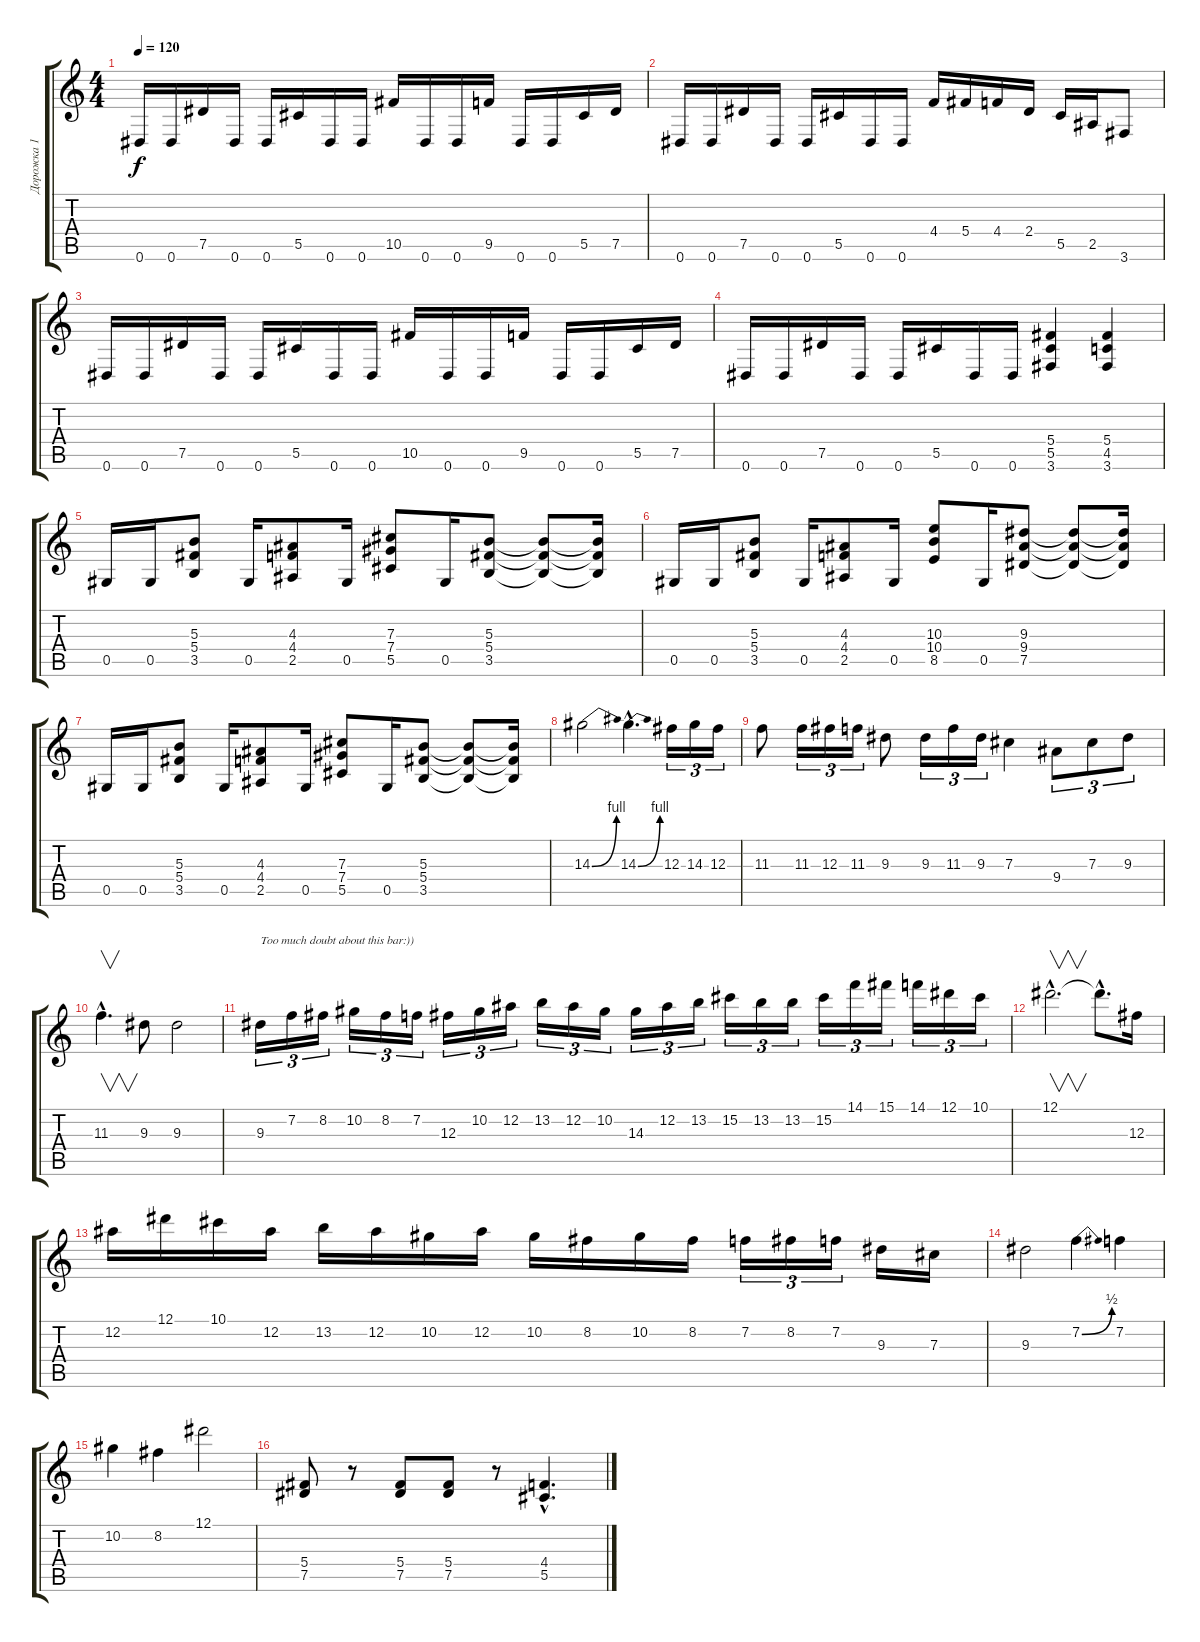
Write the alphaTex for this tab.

\track ("Дорожка 1" "Дорожка 1") {instrument distortionguitar}
\staff {score tabs}
\tuning (Eb4 Bb3 Gb3 Db3 Ab2 Eb2) {hide}
\ts (4 4)
\tempo 120
\clef g2
\ks c
0.6.16{dy f} 0.6.16 7.5.16 0.6.16 0.6.16 5.5.16 0.6.16 0.6.16 10.5.16 0.6.16 0.6.16 9.5.16 0.6.16 0.6.16 5.5.16 7.5.16 |
0.6.16 0.6.16 7.5.16 0.6.16 0.6.16 5.5.16 0.6.16 0.6.16 4.4.16 5.4.16 4.4.16 2.4.16 5.5.16 2.5.16 3.6.8 |
0.6.16 0.6.16 7.5.16 0.6.16 0.6.16 5.5.16 0.6.16 0.6.16 10.5.16 0.6.16 0.6.16 9.5.16 0.6.16 0.6.16 5.5.16 7.5.16 |
0.6.16 0.6.16 7.5.16 0.6.16 0.6.16 5.5.16 0.6.16 0.6.16 (5.4 5.5 3.6).4 (5.4 4.5 3.6).4 |
0.5.16 0.5.16 (5.3 5.4 3.5).8 0.5.16 (4.3 4.4 2.5).8 0.5.16 (7.3 7.4 5.5).8 0.5.16 (5.3 5.4 3.5).8 (5.3{t} 5.4{t} 3.5{t}).8 (5.3{t} 5.4{t} 3.5{t}).16 |
0.5.16 0.5.16 (5.3 5.4 3.5).8 0.5.16 (4.3 4.4 2.5).8 0.5.16 (10.3 10.4 8.5).8 0.5.16 (9.3 9.4 7.5).8 (9.3{t} 9.4{t} 7.5{t}).8 (9.3{t} 9.4{t} 7.5{t}).16 |
0.5.16 0.5.16 (5.3 5.4 3.5).8 0.5.16 (4.3 4.4 2.5).8 0.5.16 (7.3 7.4 5.5).8 0.5.16 (5.3 5.4 3.5).8 (5.3{t} 5.4{t} 3.5{t}).8 (5.3{t} 5.4{t} 3.5{t}).16 |
14.3{be (bend 0 0 60 4)}.2 14.3{be (bend 0 0 60 4) hac}.4{d} 12.3.16{tu (3 2)} 14.3.16{tu (3 2)} 12.3.16{tu (3 2)} |
11.3.8 11.3.16{tu (3 2)} 12.3.16{tu (3 2)} 11.3.16{tu (3 2)} 9.3.8 9.3.16{tu (3 2)} 11.3.16{tu (3 2)} 9.3.16{tu (3 2)} 7.3.4 9.4.8{tu (3 2)} 7.3.8{tu (3 2)} 9.3.8{tu (3 2)} |
11.3{hac}.4{v d} 9.3.8 9.3.2 |
9.3.16{tu (3 2) txt "Too much doubt about this bar:))"} 7.2.16{tu (3 2)} 8.2.16{tu (3 2)} 10.2.16{tu (3 2)} 8.2.16{tu (3 2)} 7.2.16{tu (3 2)} 12.3.16{tu (3 2)} 10.2.16{tu (3 2)} 12.2.16{tu (3 2)} 13.2.16{tu (3 2)} 12.2.16{tu (3 2)} 10.2.16{tu (3 2)} 14.3.16{tu (3 2)} 12.2.16{tu (3 2)} 13.2.16{tu (3 2)} 15.2.16{tu (3 2)} 13.2.16{tu (3 2)} 13.2.16{tu (3 2)} 15.2.16{tu (3 2)} 14.1.16{tu (3 2)} 15.1.16{tu (3 2)} 14.1.16{tu (3 2)} 12.1.16{tu (3 2)} 10.1.16{tu (3 2)} |
12.1{hac}.2{v d} 12.1{hac t}.8{d} 12.3.16 |
12.2.16 12.1.16 10.1.16 12.2.16 13.2.16 12.2.16 10.2.16 12.2.16 10.2.16 8.2.16 10.2.16 8.2.16 7.2.16{tu (3 2)} 8.2.16{tu (3 2)} 7.2.16{tu (3 2)} 9.3.16 7.3.16 |
9.3.2 7.2{be (bend 0 0 60 2)}.4 7.2.4 |
10.2.4 8.2.4 12.1.2 |
(5.4 7.5).8 r.8 (5.4 7.5).8 (5.4 7.5).8 r.8 (4.4{hac} 5.5{hac}).4{d}
